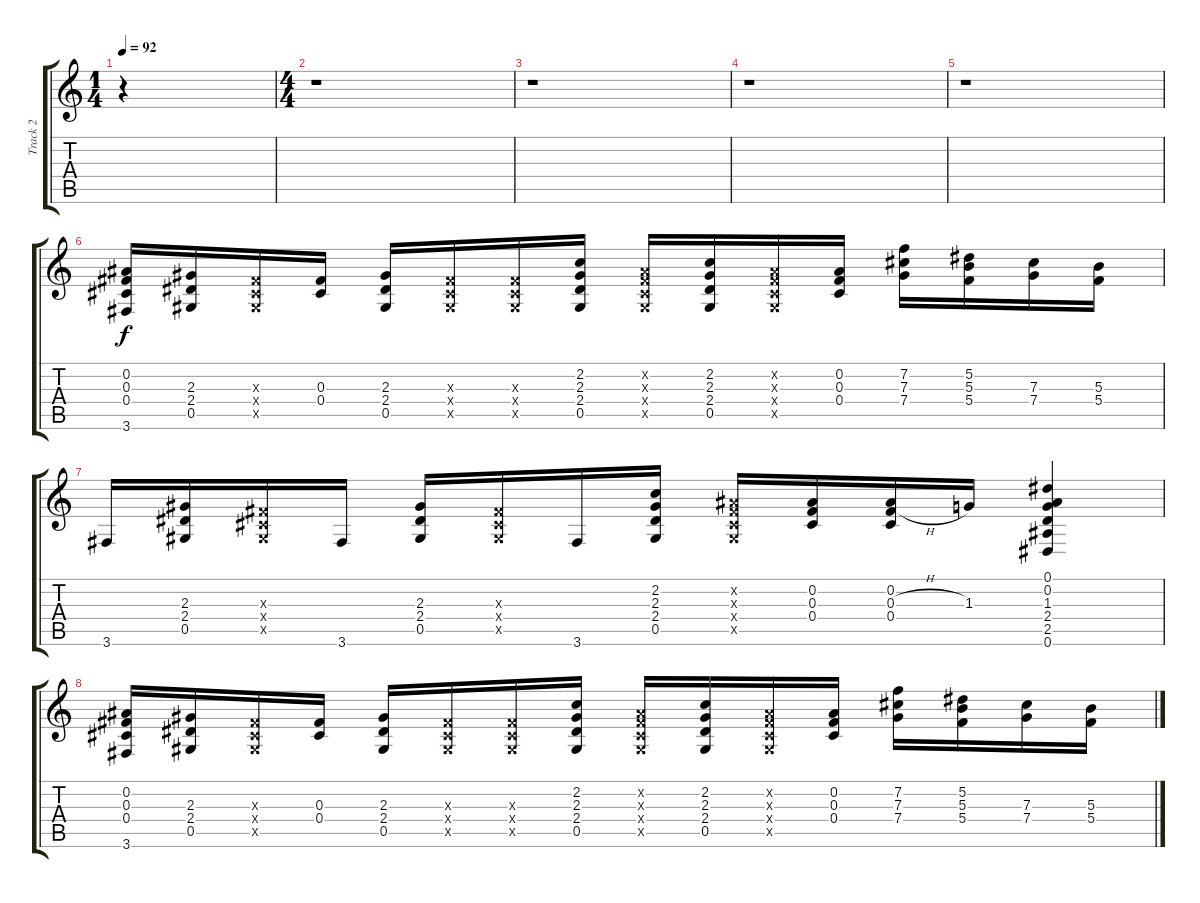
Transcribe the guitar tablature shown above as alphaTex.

\track ("Track 2" "Track 2") {instrument acousticguitarsteel}
\staff {score tabs}
\tuning (Eb4 Bb3 Gb3 Db3 Ab2 Eb2) {hide}
\ts (1 4)
\tempo 92
\clef g2
\ks c
r.4{dy f instrument acousticguitarsteel} |
\ts (4 4)
r.1 |
r.1 |
r.1 |
r.1 |
(0.2 0.3 0.4 3.6).16 (2.3 2.4 0.5).16 (0.3{x} 0.4{x} 0.5{x}).16 (0.3 0.4).16 (2.3 2.4 0.5).16 (0.3{x} 0.4{x} 0.5{x}).16 (0.3{x} 0.4{x} 0.5{x}).16 (2.2 2.3 2.4 0.5).16 (0.2{x} 0.3{x} 0.4{x} 0.5{x}).16 (2.2 2.3 2.4 0.5).16 (0.2{x} 0.3{x} 0.4{x} 0.5{x}).16 (0.2 0.3 0.4).16 (7.2 7.3 7.4).16 (5.2 5.3 5.4).16 (7.3 7.4).16 (5.3 5.4).16 |
3.6.16 (2.3 2.4 0.5).16 (0.3{x} 0.4{x} 0.5{x}).16 3.6.16 (2.3 2.4 0.5).16 (0.3{x} 0.4{x} 0.5{x}).16 3.6.16 (2.2 2.3 2.4 0.5).16 (0.2{x} 0.3{x} 0.4{x} 0.5{x}).16 (0.2 0.3 0.4).16 (0.2 0.3{h} 0.4).16 1.3.16 (0.1 0.2 1.3 2.4 2.5 0.6).4 |
(0.2 0.3 0.4 3.6).16 (2.3 2.4 0.5).16 (0.3{x} 0.4{x} 0.5{x}).16 (0.3 0.4).16 (2.3 2.4 0.5).16 (0.3{x} 0.4{x} 0.5{x}).16 (0.3{x} 0.4{x} 0.5{x}).16 (2.2 2.3 2.4 0.5).16 (0.2{x} 0.3{x} 0.4{x} 0.5{x}).16 (2.2 2.3 2.4 0.5).16 (0.2{x} 0.3{x} 0.4{x} 0.5{x}).16 (0.2 0.3 0.4).16 (7.2 7.3 7.4).16 (5.2 5.3 5.4).16 (7.3 7.4).16 (5.3 5.4).16
